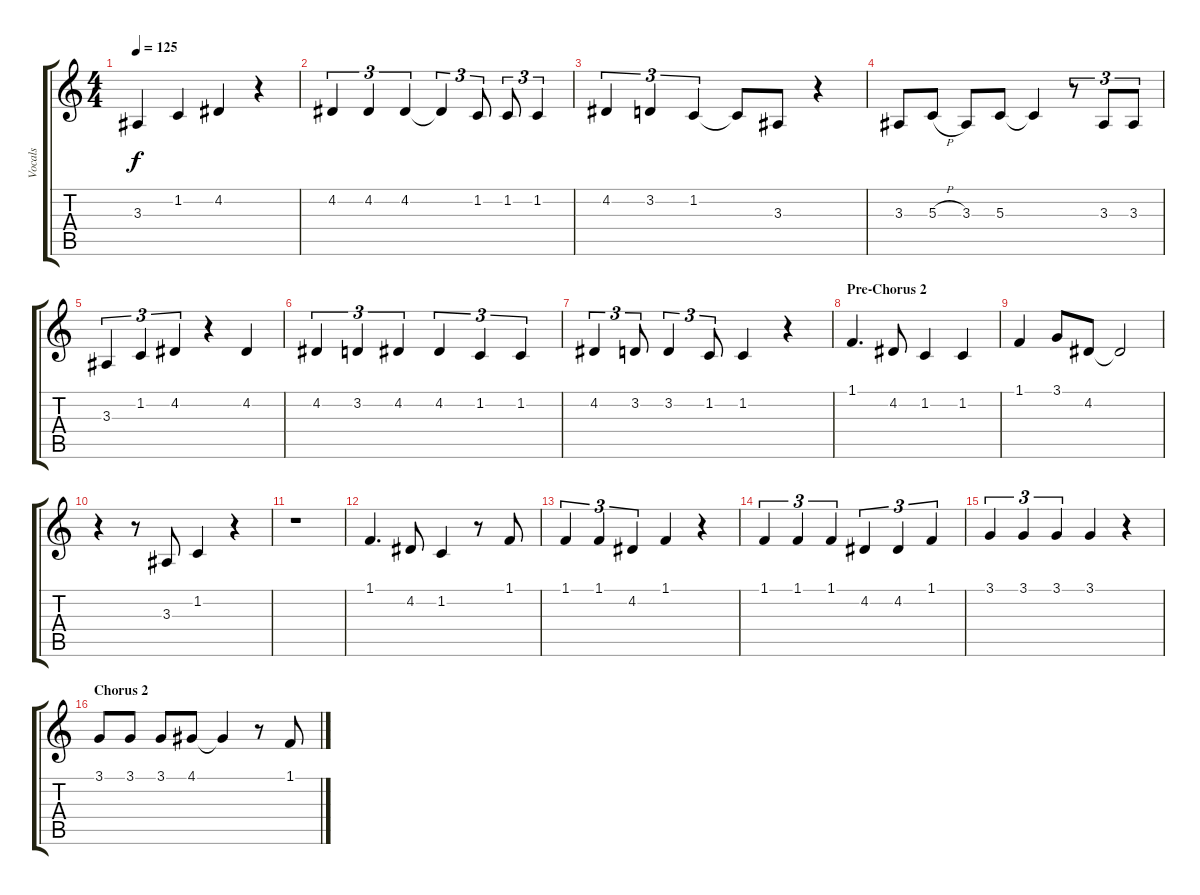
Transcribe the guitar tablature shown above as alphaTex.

\track ("Vocals" "Vocals") {instrument clarinet}
\staff {score tabs}
\tuning (E4 B3 G3 D3 A2 E2) {hide}
\ts (4 4)
\tempo 125
\clef g2
\ks c
3.3.4{dy f} 1.2.4 4.2.4 r.4 |
4.2.4{tu (3 2)} 4.2.4{tu (3 2)} 4.2.4{tu (3 2)} 4.2{t}.4{tu (3 2)} 1.2.8{tu (3 2)} 1.2.8{tu (3 2)} 1.2.4{tu (3 2)} |
4.2.4{tu (3 2)} 3.2.4{tu (3 2)} 1.2.4{tu (3 2)} 1.2{t}.8 3.3.8 r.4 |
3.3.8 5.3{h}.8 3.3.8 5.3.8 5.3{t}.4 r.8{tu (3 2)} 3.3.8{tu (3 2)} 3.3.8{tu (3 2)} |
3.3.4{tu (3 2)} 1.2.4{tu (3 2)} 4.2.4{tu (3 2)} r.4 4.2.4 |
4.2.4{tu (3 2)} 3.2.4{tu (3 2)} 4.2.4{tu (3 2)} 4.2.4{tu (3 2)} 1.2.4{tu (3 2)} 1.2.4{tu (3 2)} |
4.2.4{tu (3 2)} 3.2.8{tu (3 2)} 3.2.4{tu (3 2)} 1.2.8{tu (3 2)} 1.2.4 r.4 |
\section ("" "Pre-Chorus 2")
1.1.4{d} 4.2.8 1.2.4 1.2.4 |
1.1.4 3.1.8 4.2.8 4.2{t}.2 |
r.4 r.8 3.3.8 1.2.4 r.4 |
r.1 |
1.1.4{d} 4.2.8 1.2.4 r.8 1.1.8 |
1.1.4{tu (3 2)} 1.1.4{tu (3 2)} 4.2.4{tu (3 2)} 1.1.4 r.4 |
1.1.4{tu (3 2)} 1.1.4{tu (3 2)} 1.1.4{tu (3 2)} 4.2.4{tu (3 2)} 4.2.4{tu (3 2)} 1.1.4{tu (3 2)} |
3.1.4{tu (3 2)} 3.1.4{tu (3 2)} 3.1.4{tu (3 2)} 3.1.4 r.4 |
\section ("" "Chorus 2")
3.1.8 3.1.8 3.1.8 4.1.8 4.1{t}.4 r.8 1.1.8
